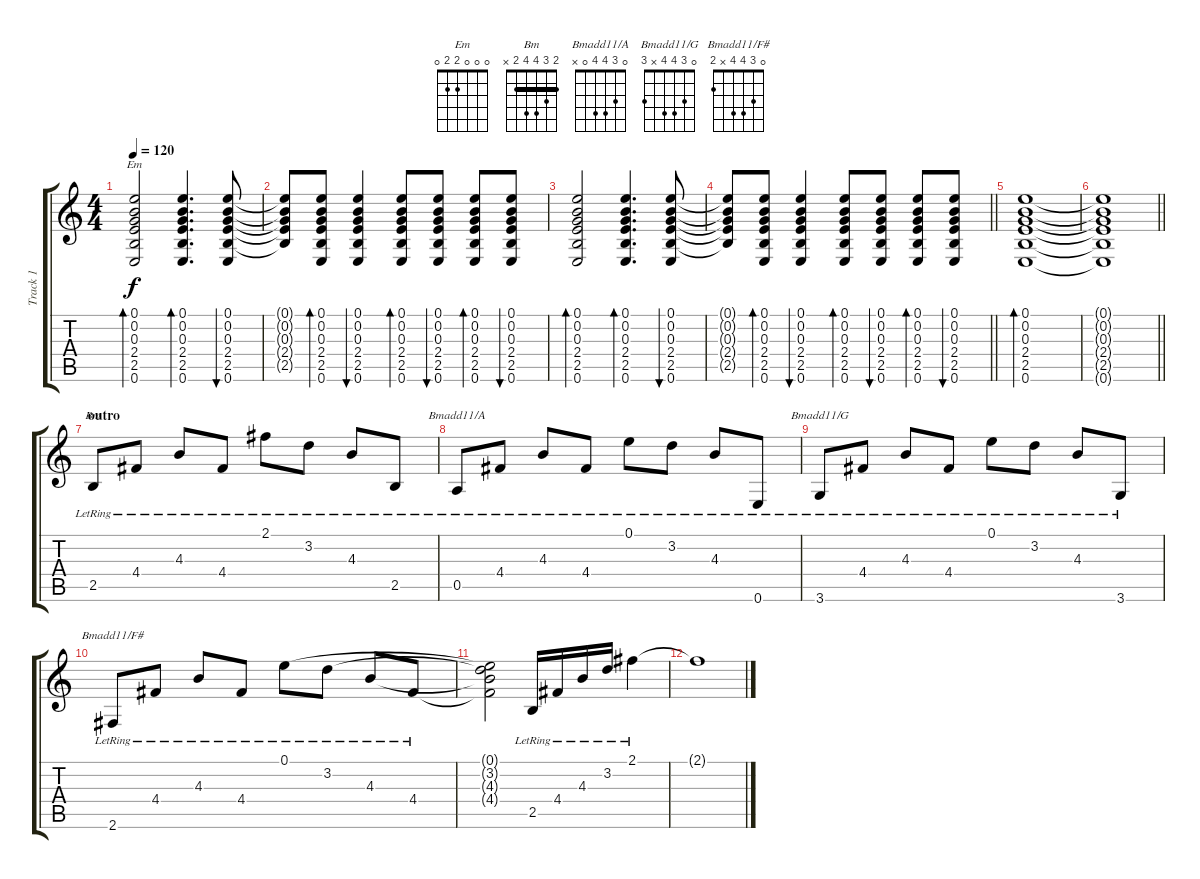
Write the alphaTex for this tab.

\track ("Track 1" "Track 1") {instrument acousticguitarsteel}
\staff {score tabs}
\tuning (E4 B3 G3 D3 A2 E2) {hide}
\chord ("Em" 0 0 0 2 2 0)
\chord ("Bm" 2 3 4 4 2 x) {barre 2}
\chord ("Bmadd11/A" 0 3 4 4 0 x)
\chord ("Bmadd11/G" 0 3 4 4 x 3)
\chord ("Bmadd11/F#" 0 3 4 4 x 2)
\ts (4 4)
\tempo 120
\clef g2
\ks c
(0.1 0.2 0.3 2.4 2.5 0.6).2{bd 120 ch "Em" dy f} (0.1 0.2 0.3 2.4 2.5 0.6).4{d bd 120} (0.1 0.2 0.3 2.4 2.5 0.6).8{bu 120} |
(0.1{t} 0.2{t} 0.3{t} 2.4{t} 2.5{t}).8 (0.1 0.2 0.3 2.4 2.5 0.6).8{bd 30} (0.1 0.2 0.3 2.4 2.5 0.6).4{bu 120} (0.1 0.2 0.3 2.4 2.5 0.6).8{bd 30} (0.1 0.2 0.3 2.4 2.5 0.6).8{bu 30} (0.1 0.2 0.3 2.4 2.5 0.6).8{bd 30} (0.1 0.2 0.3 2.4 2.5 0.6).8{bu 30} |
(0.1 0.2 0.3 2.4 2.5 0.6).2{bd 120} (0.1 0.2 0.3 2.4 2.5 0.6).4{d bd 120} (0.1 0.2 0.3 2.4 2.5 0.6).8{bu 120} |
\barLineRight lightlight
(0.1{t} 0.2{t} 0.3{t} 2.4{t} 2.5{t}).8 (0.1 0.2 0.3 2.4 2.5 0.6).8{bd 30} (0.1 0.2 0.3 2.4 2.5 0.6).4{bu 120} (0.1 0.2 0.3 2.4 2.5 0.6).8{bd 30} (0.1 0.2 0.3 2.4 2.5 0.6).8{bu 30} (0.1 0.2 0.3 2.4 2.5 0.6).8{bd 30} (0.1 0.2 0.3 2.4 2.5 0.6).8{bu 30} |
(0.1 0.2 0.3 2.4 2.5 0.6).1{bd 60} |
\barLineRight lightlight
(0.1{t} 0.2{t} 0.3{t} 2.4{t} 2.5{t} 0.6{t}).1 |
\section ("" "outro")
2.5{lr}.8{ch "Bm"} 4.4{lr}.8 4.3{lr}.8 4.4{lr}.8 2.1{lr}.8 3.2{lr}.8 4.3{lr}.8 2.5{lr}.8 |
0.5{lr}.8{ch "Bmadd11/A"} 4.4{lr}.8 4.3{lr}.8 4.4{lr}.8 0.1{lr}.8 3.2{lr}.8 4.3{lr}.8 0.6{lr}.8 |
3.6{lr}.8{ch "Bmadd11/G"} 4.4{lr}.8 4.3{lr}.8 4.4{lr}.8 0.1{lr}.8 3.2{lr}.8 4.3{lr}.8 3.6{lr}.8 |
2.6{lr}.8{ch "Bmadd11/F#"} 4.4{lr}.8 4.3{lr}.8 4.4{lr}.8 0.1{lr}.8 3.2{lr}.8 4.3{lr}.8 4.4{lr}.8 |
(0.1{t} 3.2{t} 4.3{t} 4.4{t}).2 2.5{lr}.16 4.4{lr}.16 4.3{lr}.16 3.2{lr}.16 2.1{lr}.4 |
2.1{t}.1
